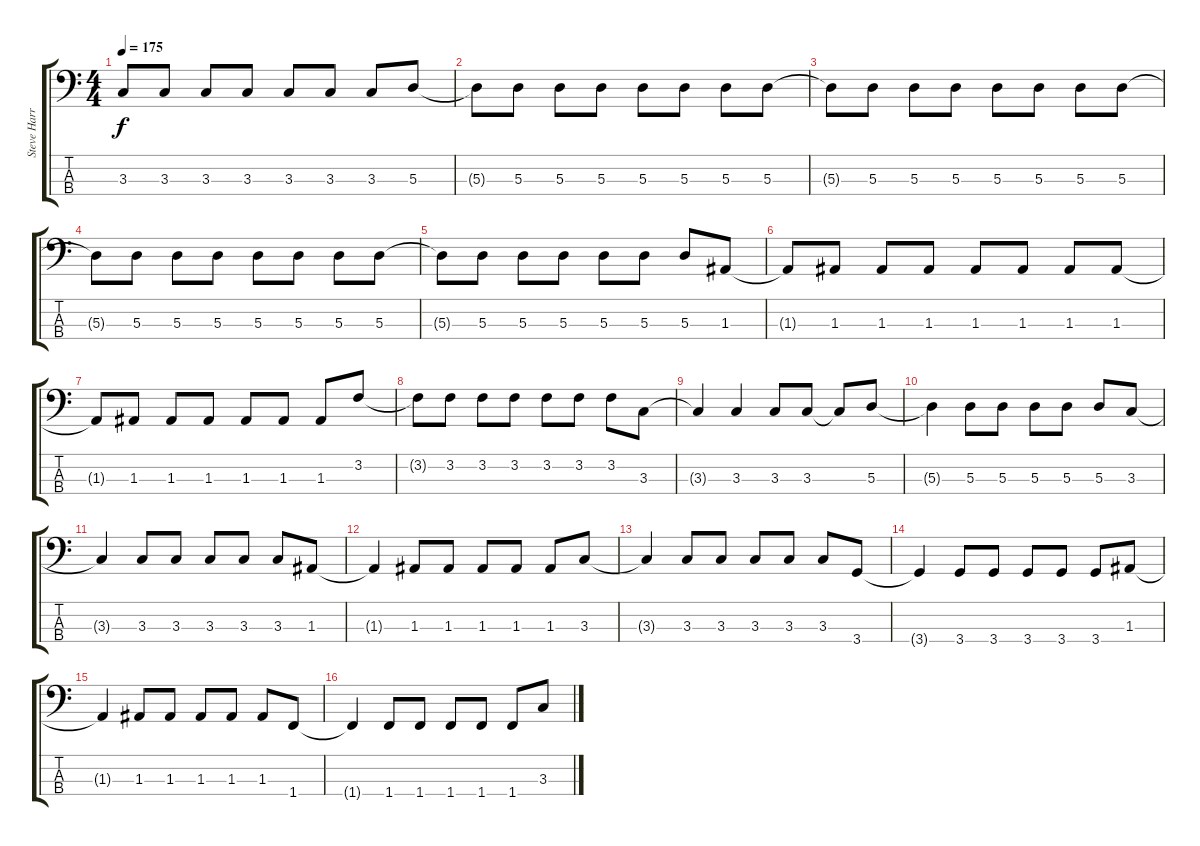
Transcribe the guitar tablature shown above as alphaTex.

\track ("Steve Harris" "Steve Harr") {instrument electricbassfinger}
\staff {score tabs}
\tuning (G2 D2 A1 E1) {hide}
\ts (4 4)
\tempo 175
\clef f4
\ks c
3.3{t}.8{dy f} 3.3.8 3.3.8 3.3.8 3.3.8 3.3.8 3.3.8 5.3.8 |
5.3{t}.8 5.3.8 5.3.8 5.3.8 5.3.8 5.3.8 5.3.8 5.3.8 |
5.3{t}.8 5.3.8 5.3.8 5.3.8 5.3.8 5.3.8 5.3.8 5.3.8 |
5.3{t}.8 5.3.8 5.3.8 5.3.8 5.3.8 5.3.8 5.3.8 5.3.8 |
5.3{t}.8 5.3.8 5.3.8 5.3.8 5.3.8 5.3.8 5.3.8 1.3.8 |
1.3{t}.8 1.3.8 1.3.8 1.3.8 1.3.8 1.3.8 1.3.8 1.3.8 |
1.3{t}.8 1.3.8 1.3.8 1.3.8 1.3.8 1.3.8 1.3.8 3.2.8 |
3.2{t}.8 3.2.8 3.2.8 3.2.8 3.2.8 3.2.8 3.2.8 3.3.8 |
3.3{t}.4 3.3.4 3.3.8 3.3.8 3.3{t}.8 5.3.8 |
5.3{t}.4 5.3.8 5.3.8 5.3.8 5.3.8 5.3.8 3.3.8 |
3.3{t}.4 3.3.8 3.3.8 3.3.8 3.3.8 3.3.8 1.3.8 |
1.3{t}.4 1.3.8 1.3.8 1.3.8 1.3.8 1.3.8 3.3.8 |
3.3{t}.4 3.3.8 3.3.8 3.3.8 3.3.8 3.3.8 3.4.8 |
3.4{t}.4 3.4.8 3.4.8 3.4.8 3.4.8 3.4.8 1.3.8 |
1.3{t}.4 1.3.8 1.3.8 1.3.8 1.3.8 1.3.8 1.4.8 |
1.4{t}.4 1.4.8 1.4.8 1.4.8 1.4.8 1.4.8 3.3.8
